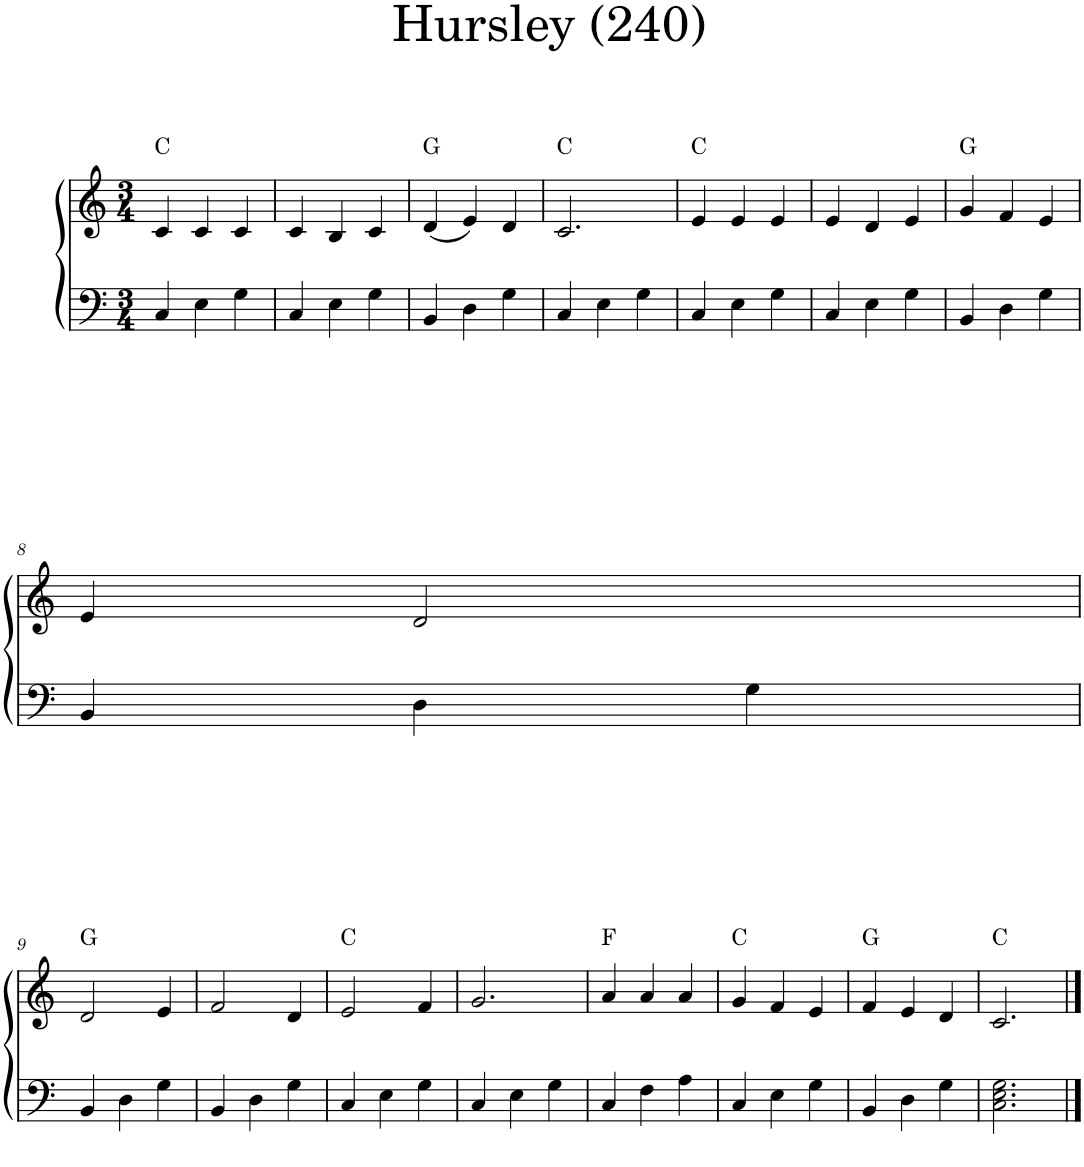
**kern	**kern	**harte
*part2	*part1	*part1
*staff2	*staff1	*
*I"Piano	*I"Piano	*
*I'Pno	*I'Pno	*
*clefF4	*clefG2	*
*k[]	*k[]	*
*M3/4	*M3/4	*
=1	=1	=1
4C/	4c/	C:maj
4E\	4c/	.
4G\	4c/	.
=2	=2	=2
4C/	4c/	.
4E\	4B/	.
4G\	4c/	.
=3	=3	=3
4BB/	(4d/	G:maj
4D\	4e/)	.
4G\	4d/	.
=4	=4	=4
4C/	2.c/	C:maj
4E\	.	.
4G\	.	.
=5	=5	=5
4C/	4e/	C:maj
4E\	4e/	.
4G\	4e/	.
=6	=6	=6
4C/	4e/	.
4E\	4d/	.
4G\	4e/	.
=7	=7	=7
4BB/	4g/	G:maj
4D\	4f/	.
4G\	4e/	.
!!LO:LB:g=z
=8	=8	=8
4BB/	4e/	.
4D\	2d/	.
4G\	.	.
!!LO:LB:g=z
=9	=9	=9
4BB/	2d/	G:maj
4D\	.	.
4G\	4e/	.
=10	=10	=10
4BB/	2f/	.
4D\	.	.
4G\	4d/	.
=11	=11	=11
4C/	2e/	C:maj
4E\	.	.
4G\	4f/	.
=12	=12	=12
4C/	2.g/	.
4E\	.	.
4G\	.	.
=13	=13	=13
4C/	4a/	F:maj
4F\	4a/	.
4A\	4a/	.
=14	=14	=14
4C/	4g/	C:maj
4E\	4f/	.
4G\	4e/	.
=15	=15	=15
4BB/	4f/	G:maj
4D\	4e/	.
4G\	4d/	.
=16	=16	=16
2.C\ 2.E\ 2.G\	2.c/	C:maj
==	==	==
*-	*-	*-
